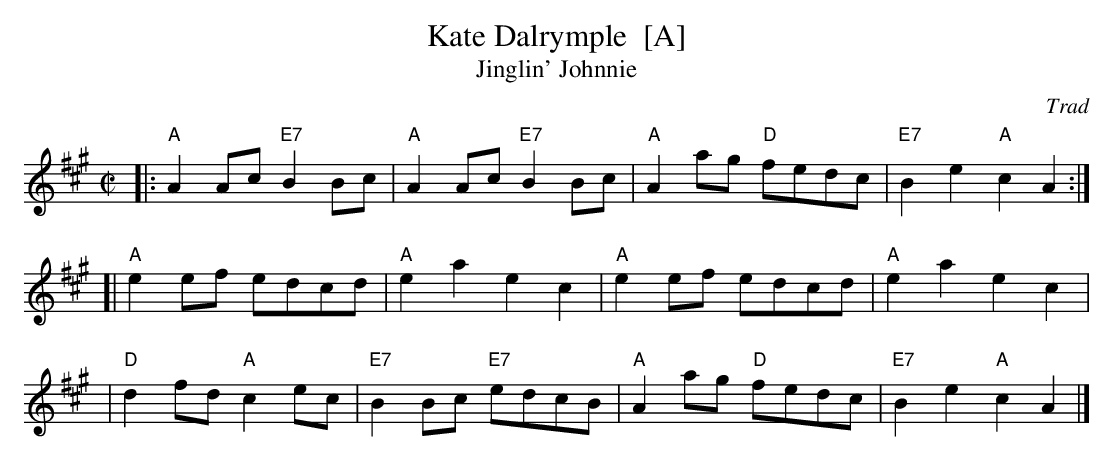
X:1
T: Kate Dalrymple  [A]
T: Jinglin' Johnnie
C: Trad
L: 1/8
M: C|
K: A
|: "A"A2Ac "E7"B2Bc |  "A"A2Ac "E7"B2Bc | "A"A2ag "D"fedc | "E7"B2e2 "A"c2A2 :|
[| "A"e2ef     edcd |  "A"e2a2     e2c2 | "A"e2ef    edcd |  "A"e2a2    e2c2 |
|  "D"d2fd  "A"c2ec | "E7"B2Bc "E7"edcB | "A"A2ag "D"fedc | "E7"B2e2 "A"c2A2 |]
